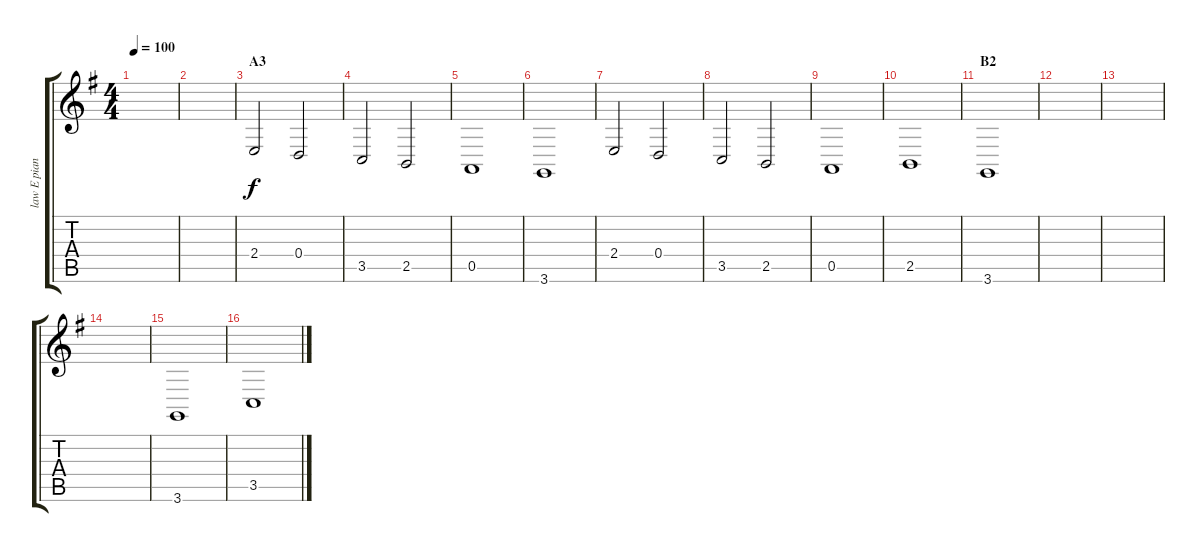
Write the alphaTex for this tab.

\track ("law E piano" "law E pian") {instrument electricgrandpiano}
\staff {score tabs}
\tuning (E4 B3 G3 D3 A2 E2) {hide}
\ts (4 4)
\tempo 100
\clef g2
\ks g
|
|
\section ("" "A3")
2.4.2 0.4.2 |
3.5.2 2.5.2 |
0.5.1 |
3.6.1 |
2.4.2 0.4.2 |
3.5.2 2.5.2 |
0.5.1 |
2.5.1 |
\section ("" "B2")
3.6.1 |
|
|
|
3.6.1 |
3.5.1
